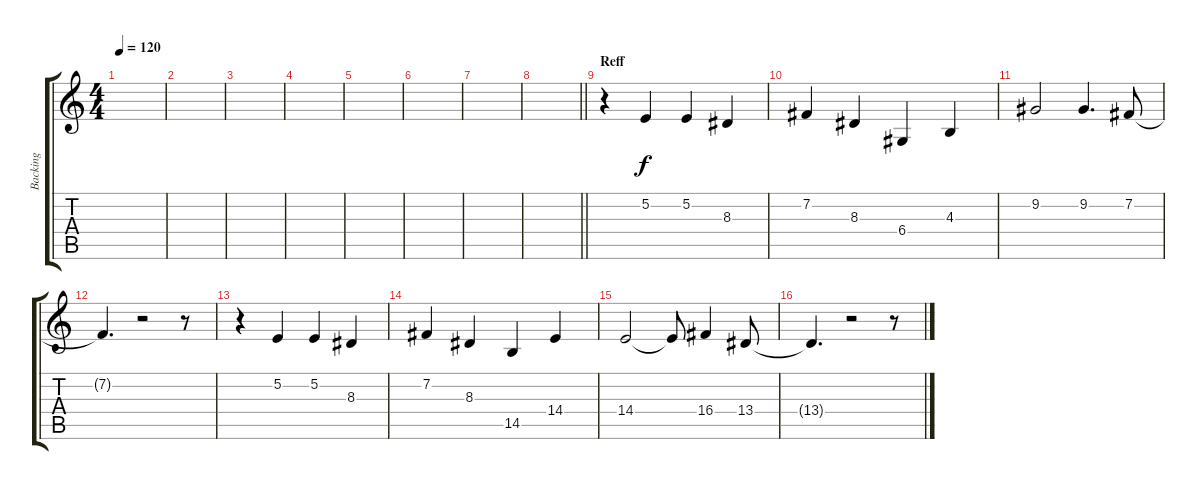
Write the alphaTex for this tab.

\track ("Backing" "Backing") {instrument choiraahs}
\staff {score tabs}
\tuning (E4 B3 G3 D3 A2 E2) {hide}
\ts (4 4)
\tempo 120
\clef g2
\ks c
|
|
|
|
|
|
|
\barLineRight lightlight
|
\section ("" "Reff")
r.4 5.2.4 5.2.4 8.3.4 |
7.2.4 8.3.4 6.4.4 4.3.4 |
9.2.2 9.2.4{d} 7.2.8 |
7.2{t}.4{d} r.2 r.8 |
r.4 5.2.4 5.2.4 8.3.4 |
7.2.4 8.3.4 14.5.4 14.4.4 |
14.4.2 14.4{t}.8 16.4.4 13.4.8 |
13.4{t}.4{d} r.2 r.8
